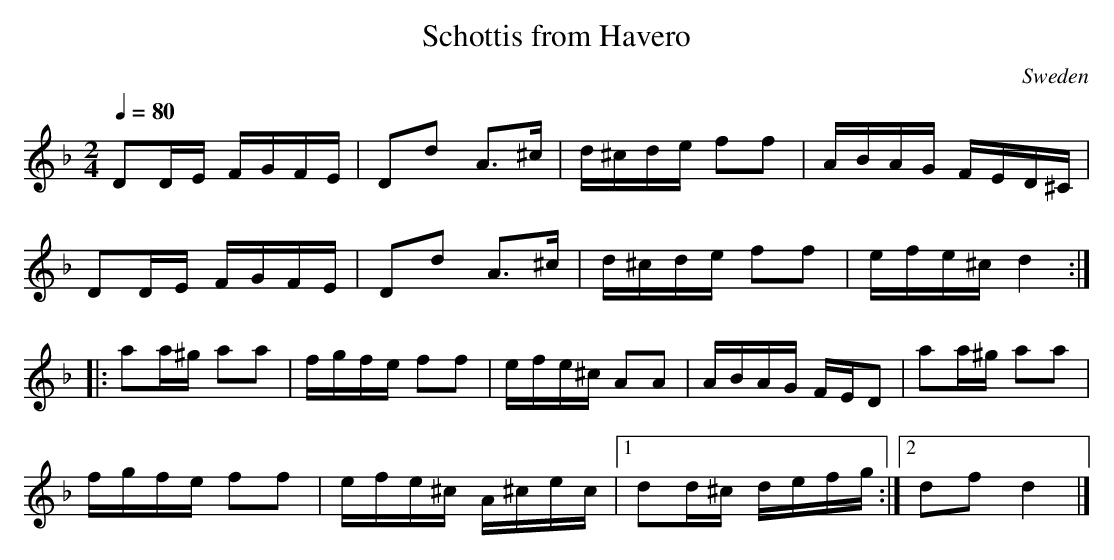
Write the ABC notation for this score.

X:1
T:Schottis from Havero
L:1/16
M:2/4
Q:1/4=80
O:Sweden
K:F major
D2DE FGFE|D2d2 A3^c|d^cde f2f2|ABAG FED^C|
D2DE FGFE|D2d2 A3^c|d^cde f2f2|efe^c d4:|
|:a2a^g a2a2|fgfe f2f2|efe^c A2A2|ABAG FED2|a2a^g a2a2|
fgfe f2f2|efe^c A^cec|[1d2d^c defg:|[2d2f2 d4|]
